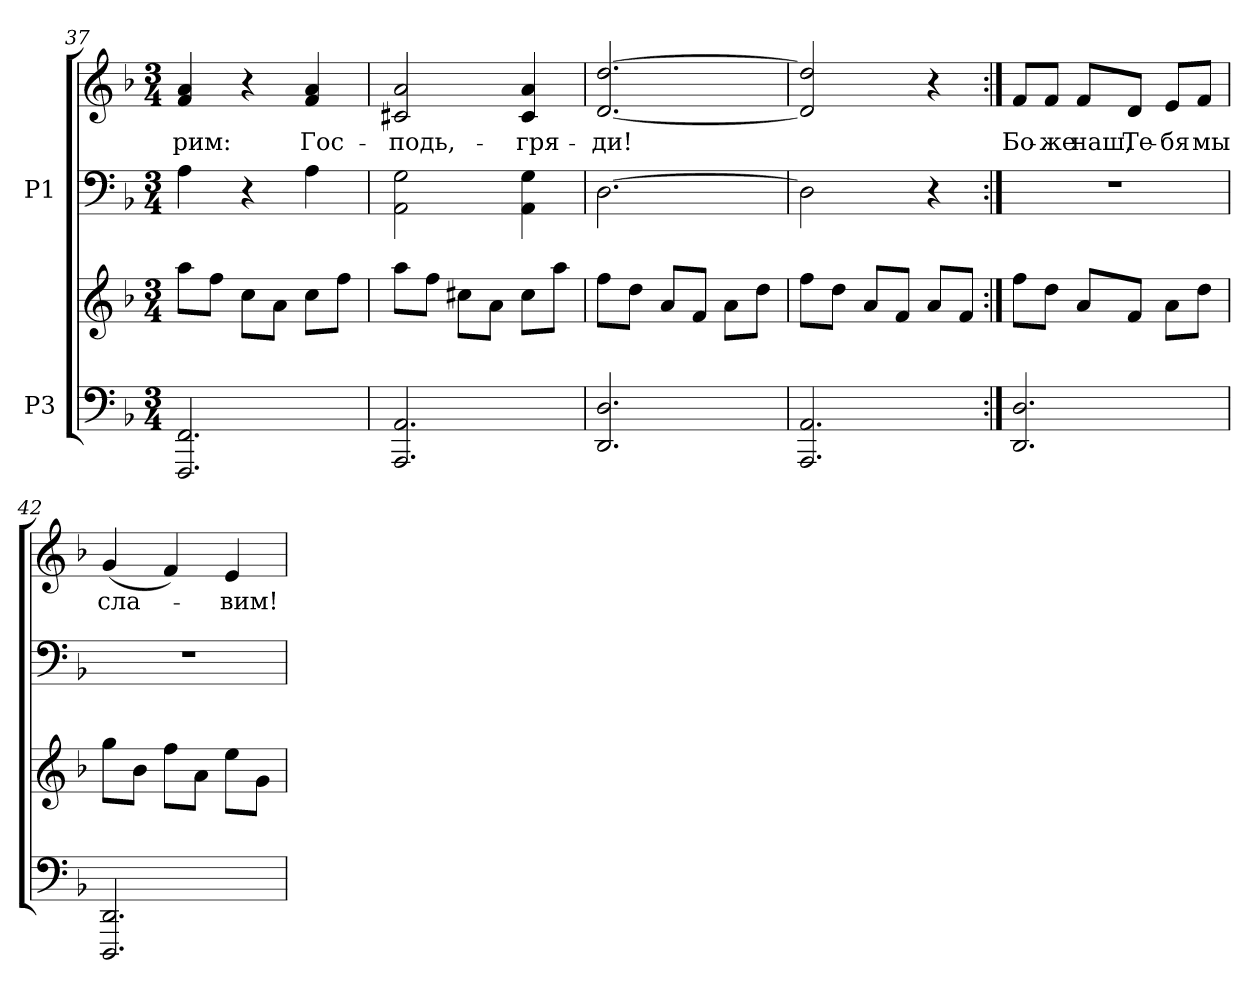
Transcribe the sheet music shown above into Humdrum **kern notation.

**kern	**kern	**kern	**kern	**text
*part2	*part2	*part1	*part1	*part1
*staff4	*staff3	*staff2	*staff1	*staff1
*I"P3	*	*I"P1	*	*
*clefF4	*clefG2	*clefF4	*clefG2	*
*k[b-]	*k[b-]	*k[b-]	*k[b-]	*
*d:	*d:	*d:	*d:	*
*M3/4	*M3/4	*M3/4	*M3/4	*
=37	=37	=37	=37	=37
!	!	!	!	!LO:LY:b:color=#000000
2.FFFi/ 2.FFi	8aai\L	4Ai\	4fi/ 4ai	-рим:
.	8ffi\J	.	.	.
.	8cci\L	4r	4r	.
.	8ai\J	.	.	.
!	!	!	!	!LO:LY:b:color=#000000
.	8cci\L	4Ai\	4fi/ 4ai	Гос-
.	8ffi\J	.	.	.
!!LO:PB:g=z
=38	=38	=38	=38	=38
!	!	!	!	!LO:LY:b:color=#000000
2.AAAi/ 2.AAi	8aai\L	2AAi\ 2Gi	2c#Xi/ 2ai	-подь,-
.	8ffi\J	.	.	.
.	8cc#Xi\L	.	.	.
.	8ai\J	.	.	.
!	!	!	!	!LO:LY:b:color=#000000
.	8cc#i\L	4AAi\ 4Gi	4c#i/ 4ai	-гря-
.	8aai\J	.	.	.
=39	=39	=39	=39	=39
!	!	!	!	!LO:LY:b:color=#000000
2.DDi/ 2.Di	8ffi\L	[>2.Di\	[<2.di/ [>2.ddi	-ди!
.	8ddi\J	.	.	.
.	8ai/L	.	.	.
.	8fi/J	.	.	.
.	8ai\L	.	.	.
.	8ddi\J	.	.	.
=40	=40	=40	=40	=40
2.AAAi/ 2.AAi	8ffi\L	2Di\]	2di/] 2ddi]	.
.	8ddi\J	.	.	.
.	8ai/L	.	.	.
.	8fi/J	.	.	.
.	8ai/L	4r	4r	.
.	8fi/J	.	.	.
=41:|!	=41:|!	=41:|!	=41:|!	=41:|!
!	!	!LO:N:vis=1	!	!
!	!	!	!	!LO:LY:b:color=#000000
2.DDi/ 2.Di	8ffi\L	2.r	8fi/L	Бо-
!	!	!	!	!LO:LY:b:color=#000000
.	8ddi\J	.	8fi/J	-же
!	!	!	!	!LO:LY:b:color=#000000
.	8ai/L	.	8fi/L	наш,
!	!	!	!	!LO:LY:b:color=#000000
.	8fi/J	.	8di/J	Те-
!	!	!	!	!LO:LY:b:color=#000000
.	8ai\L	.	8ei/L	-бя
!	!	!	!	!LO:LY:b:color=#000000
.	8ddi\J	.	8fi/J	мы
=42	=42	=42	=42	=42
!	!	!LO:N:vis=1	!	!
!	!	!	!	!LO:LY:b:color=#000000
2.DDDi/ 2.DDi	8ggi\L	2.r	(4gi/	сла-
.	8b-i\J	.	.	.
.	8ffi\L	.	4fi/)	.
.	8ai\J	.	.	.
!	!	!	!	!LO:LY:b:color=#000000
.	8eei\L	.	4ei/	-вим!
.	8gi\J	.	.	.
=	=	=	=	=
*-	*-	*-	*-	*-
